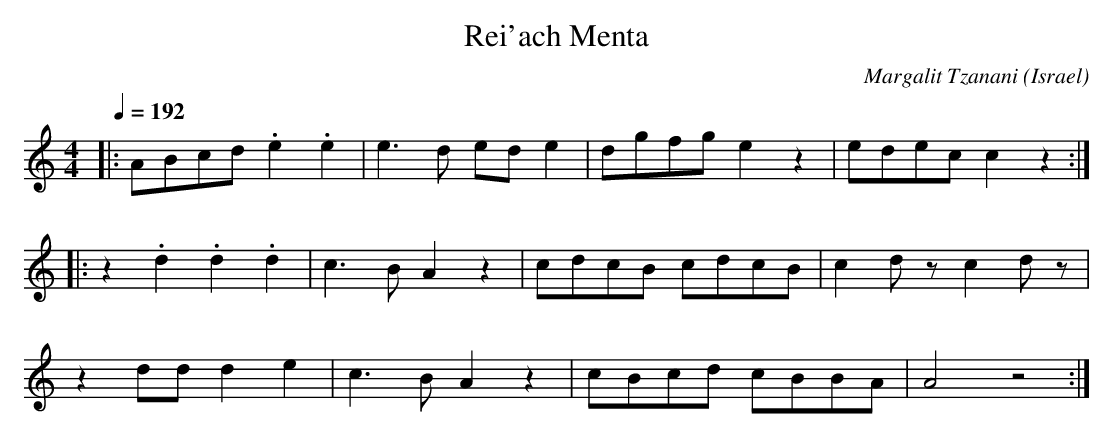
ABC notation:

X:1
T: Rei'ach Menta
C:Margalit Tzanani
O: Israel
M: 4/4
L: 1/8
Q: 1/4=192
K: Am
|:ABcd.e2.e2 |e3d ede2|dgfg e2z2|edec c2z2 :|
|:z2.d2.d2.d2|c3B A2z2|cdcB cdcB|c2dzc2dz  |
  z2 dd d2 e2|c3B A2z2|cBcd cBBA|A4 z4     :|
